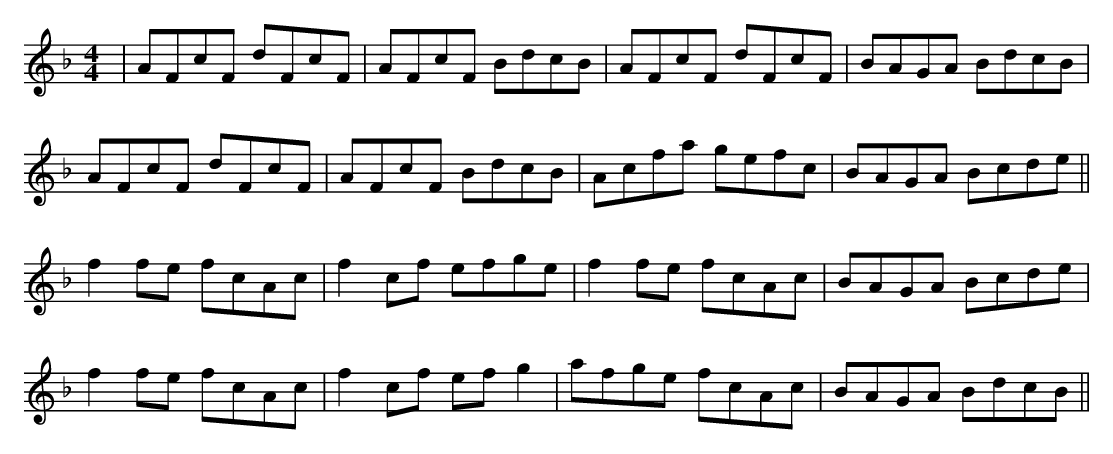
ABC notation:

X:1
M:4/4
K:F
|AFcF dFcF|AFcF BdcB|AFcF dFcF|BAGA BdcB|
AFcF dFcF|AFcF BdcB|Acfa gefc|BAGA Bcde||
f2 fe fcAc|f2 cf efge|f2 fe fcAc|BAGA Bcde|
f2 fe fcAc|f2 cf efg2|afge fcAc|BAGA BdcB||
